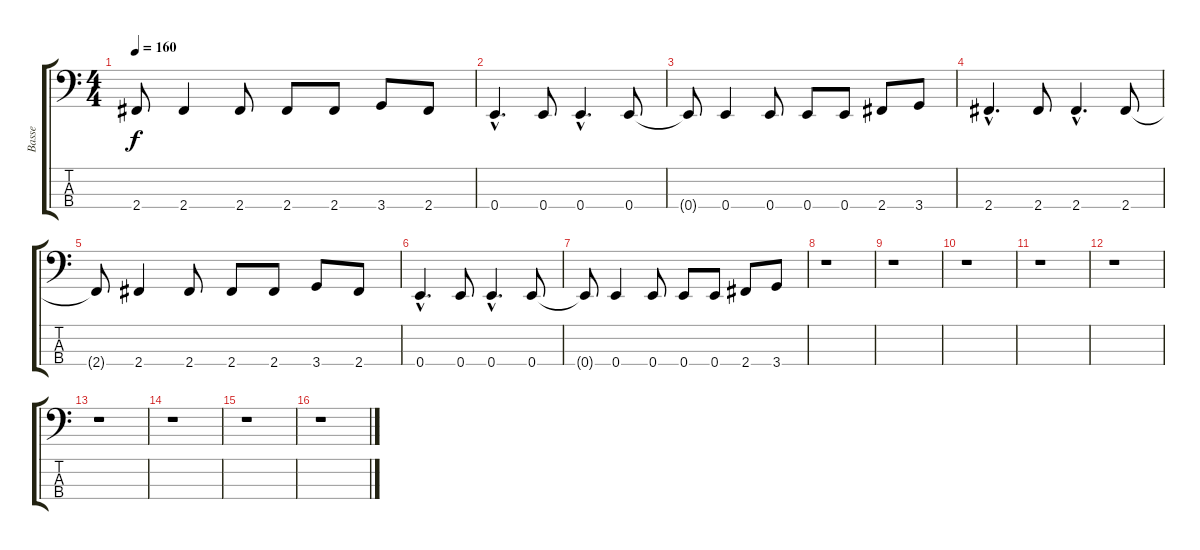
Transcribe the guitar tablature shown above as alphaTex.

\track ("Basse" "Basse") {instrument electricbassfinger}
\staff {score tabs}
\tuning (G2 D2 A1 E1) {hide}
\ts (4 4)
\tempo 160
\clef f4
\ks c
2.4{t}.8{dy f} 2.4.4 2.4.8 2.4.8 2.4.8 3.4.8 2.4.8 |
0.4{hac}.4{d} 0.4.8 0.4{hac}.4{d} 0.4.8 |
0.4{t}.8 0.4.4 0.4.8 0.4.8 0.4.8 2.4.8 3.4.8 |
2.4{hac}.4{d} 2.4.8 2.4{hac}.4{d} 2.4.8 |
2.4{t}.8 2.4.4 2.4.8 2.4.8 2.4.8 3.4.8 2.4.8 |
0.4{hac}.4{d} 0.4.8 0.4{hac}.4{d} 0.4.8 |
0.4{t}.8 0.4.4 0.4.8 0.4.8 0.4.8 2.4.8 3.4.8 |
r.1 |
r.1 |
r.1 |
r.1 |
r.1 |
r.1 |
r.1 |
r.1 |
r.1
